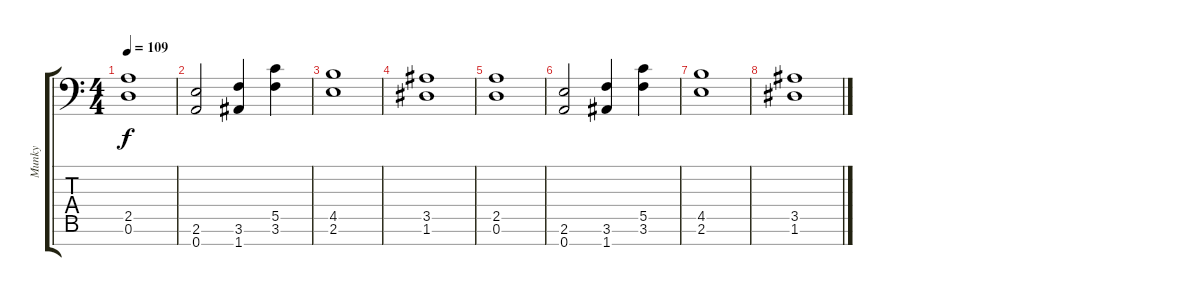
\track ("Munky" "Munky") {instrument overdrivenguitar}
\staff {score tabs}
\tuning (D4 A3 F3 C3 G2 D2 A1) {hide}
\ts (4 4)
\tempo 109
\clef f4
\ks c
(2.5 0.6).1{dy f} |
(2.6 0.7).2 (3.6 1.7).4 (5.5 3.6).4 |
(4.5 2.6).1 |
(3.5 1.6).1 |
(2.5 0.6).1 |
(2.6 0.7).2 (3.6 1.7).4 (5.5 3.6).4 |
(4.5 2.6).1 |
(3.5 1.6).1
